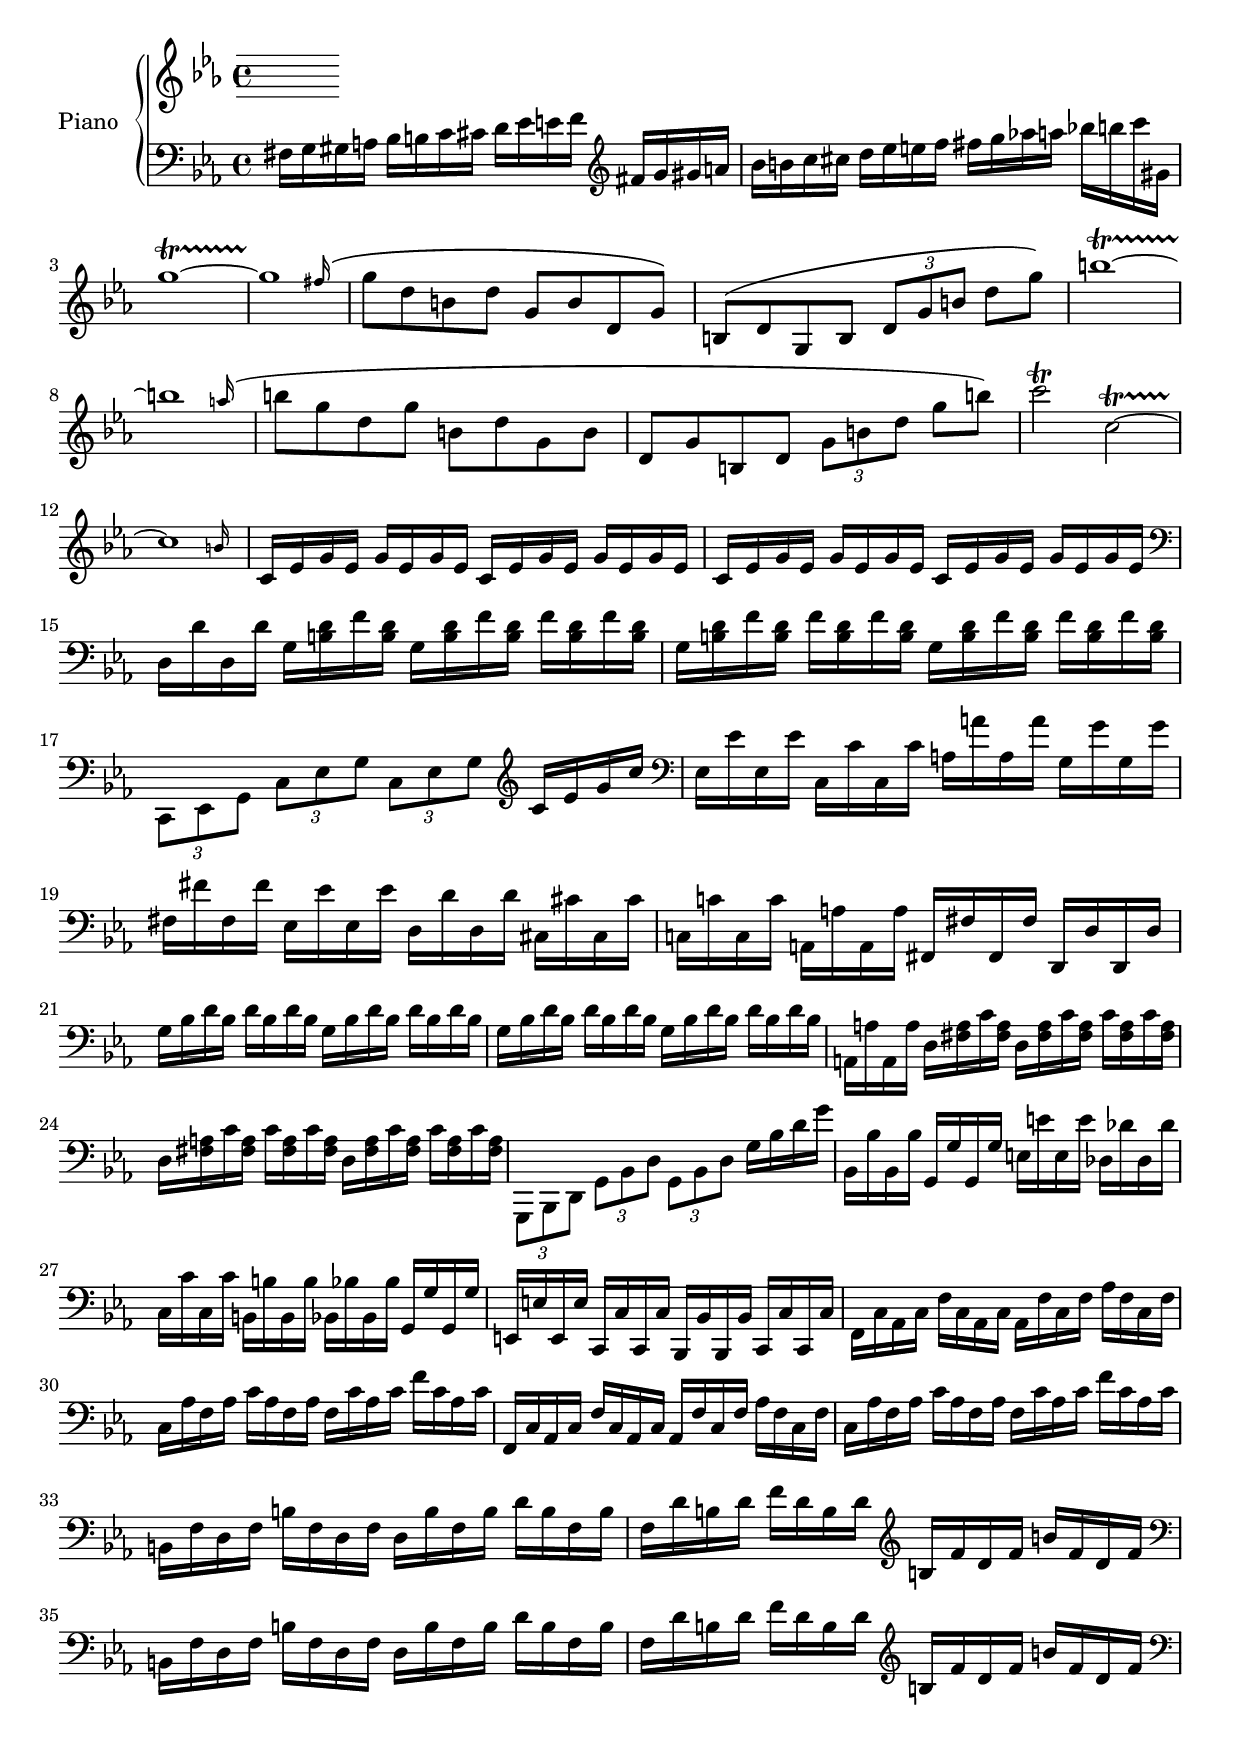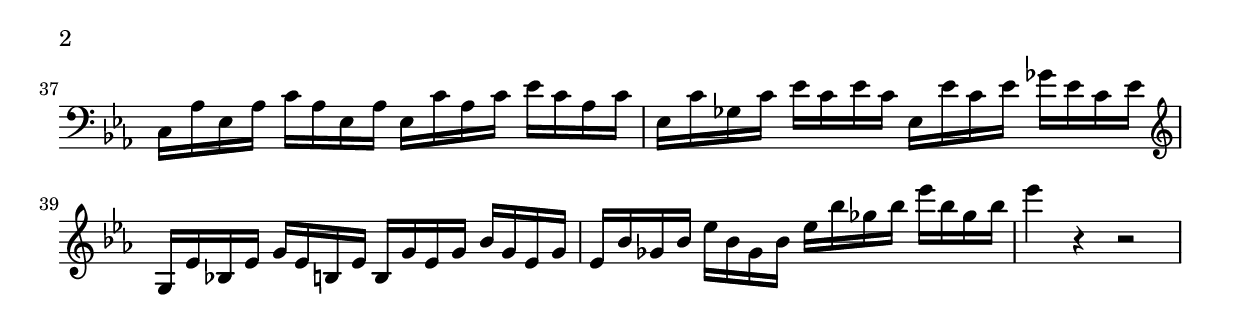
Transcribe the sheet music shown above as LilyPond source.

\version "2.20.0"

global = {
  \key ees \major
  \time 4/4
}

%\include "Piano 0-1.ly"
%\include "Piano 98-120.ly"
%\include "Piano 121-157.ly"
%\include "Piano 165-218.ly"

right = \relative c' {
  \global
%  \right_Zero_One
%  \right_NinetyEight_OneHundredTwenty
%  \right_OneHundredTwentyOne_OneHundredFiftySeven
%  \right_OneHundredSixtyFive_TwoHundredEighteen
  % 255
  % 256
  % 257
  % 258
  % 259
  % 260
  % 261
  % 262
  % 263
  % 264
  % 265
  % 266
  % 267
  % 268
  % 269
  % 270
  % 271
  % 272
  % 273
  % 274
  % 275
  % 276
  % 277
  % 278
  % 279
  % 280
  % 281
  % 282
  % 283
  % 284
  % 285
  % 286
  % 287
  % 288
  % 289
  % 290
  % 291
  % 292
  % 293
  % 294
  % 295
}
  
left = \relative c {
  \global
%  \left_Zero_One
%  \left_NinetyEight_OneHundredTwenty
%  \left_OneHundredTwentyOne_OneHundredFiftySeven
%  \left_OneHundredSixtyFive_TwoHundredEighteen
  % 255
  fis16 g gis a bes b c cis d ees e f \clef treble fis g gis a |
  % 256
  bes b c cis d ees e f fis g aes! a bes! b c gis, |
  % 257
  g'1~ \startTrillSpan |
  % 258
  \afterGrace g1 \stopTrillSpan fis16 \( |
  % 259
  g8 d b d g, b d, g \)
  % 260
  b,8 \( d g, b \tuplet 3/2 { d g b } d g \) |
  % 261
  b1~ \startTrillSpan |
  % 262
  \afterGrace b1 \stopTrillSpan a16 \( |
  % 263
  b8 g d g b, d g, b |
  % 264
  d,8 g b, d \tuplet 3/2 { g b d } g b \) |
  % 265
  c2 \trill c,~ \startTrillSpan |
  % 266
  \afterGrace c1 \stopTrillSpan b16 |
  % 267
  c,16 ees g ees g ees g ees c ees g ees g ees g ees |
  % 268
  c ees g ees g ees g ees c ees g ees g ees g ees |
  % 269
  \clef bass d,16 d' d, d' g, <b d> f' <b, d> g <b d> f' <b, d> f' <b, d> f' <b, d> |
  % 270
  g16 <b d> f' <b, d> f' <b, d> f' <b, d> g <b d> f' <b, d> f' <b, d> f' <b, d> |
  % 271
  \stemDown \tuplet 3/2 { c,,8 ees g } \stemNeutral \tuplet 3/2 { c ees g } \tuplet 3/2 { c, ees g } \clef treble c16 ees g c \clef bass |
  % 272
  ees,,16 ees' ees, ees' c, c' c, c' a a' a, a' g, g' g, g' |
  % 273
  fis, fis' fis, fis' ees, ees' ees, ees' d, d' d, d' cis, cis' cis, cis' |
  % 274
  c,!16 c'! c, c' a, a' a, a' fis, fis' fis, fis' d, d' d, d' |
  % 275
  g16 bes d bes d bes d bes g bes d bes d bes d bes |
  % 276
  g16 bes d bes d bes d bes g bes d bes d bes d bes |
  % 277
  a,16 a' a, a' d, <fis a> c' <fis, a> d <fis a> c' <fis, a> c' <fis, a> c' <fis, a> |
  % 278
  d16 <fis a> c' <fis, a> c' <fis, a> c' <fis, a> d <fis a> c' <fis, a> c' <fis, a> c' <fis, a> |
  % 279
  \stemDown \tuplet 3/2 { g,,8 bes d } \tuplet 3/2 { g8 bes d } \tuplet 3/2 { g,8 bes d } g16 bes d g \stemNeutral |
  % 280
  bes,,16 bes' bes, bes' g, g' g, g' e e' e, e' des, des' des, des' |
  % 281
  c,16 c' c, c' b, b' b, b' bes, bes' bes, bes' g, g' g, g' |
  % 282
  e, e' e, e' c, c' c, c' bes, bes' bes, bes' c, c' c, c' |
  % 283
  \stemDown f,16 c' aes c f c aes c aes f' c f aes f c f \stemNeutral |
  % 284
  c16 aes' f aes c aes f aes f c' aes c f c aes c |
  % 285
  f,,16 c' aes c f c aes c aes f' c f aes f c f |
  % 286
  c16 aes' f aes c aes f aes f c' aes c f c aes c |
  % 287
  b,16 f' d f b f d f d b' f b d b f b |
  % 288
  f16 d' b d f d b d \clef treble b f' d f b f d f \clef bass |
  % 289
  b,,16 f' d f b f d f d b' f b d b f b |
  % 290
  f16 d' b d f d b d \clef treble b f' d f b f d f \clef bass |
  % 291
  c,16 aes' ees aes c  aes ees aes ees c' aes c ees c aes c |
  % 292
  ees,16 c' ges c ees c ees c ees, ees' c ees ges ees c ees \clef treble |
  % 293
  g,16 ees' bes! ees g ees b ees b g' ees g bes g ees g |
  % 294
  ees16 bes' ges bes ees bes ges bes ees bes' ges bes ees bes ges bes |
  % 295
  ees4 r4 r2 |
}

\score {
  \new PianoStaff \with {
    instrumentName = "Piano"
  } <<
    \new Staff = "right" \with {
      midiInstrument = "acoustic grand"
    } \right
    \new Staff = "left" \with {
      midiInstrument = "acoustic grand"
    } { \clef bass \left }
  >>
  \layout { 
    \context {
      \PianoStaff
    }
  }
  \midi {
    \tempo 4=100
  }
}
